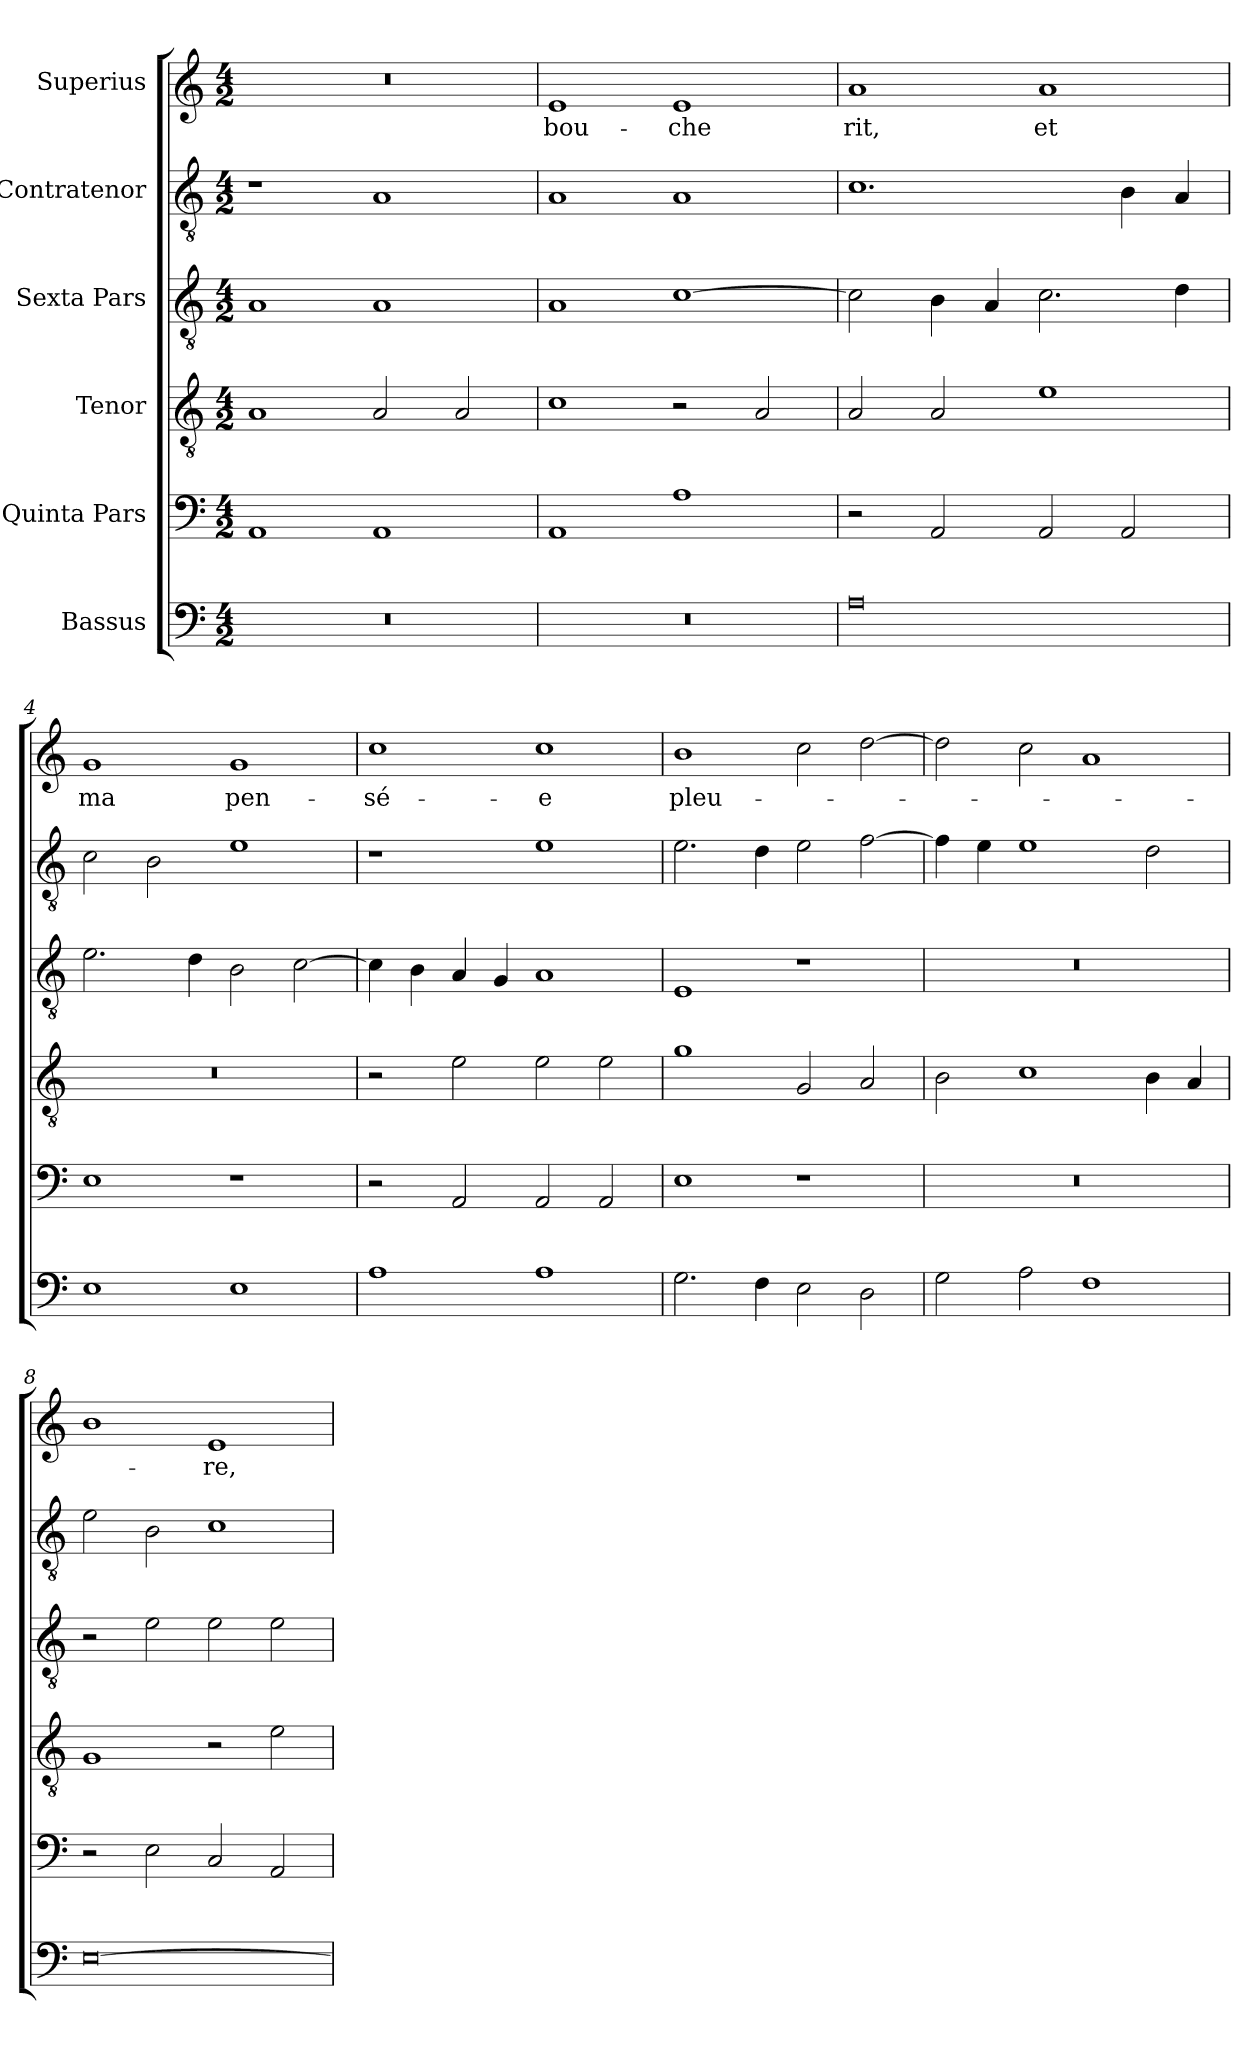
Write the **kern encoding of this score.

**kern	**kern	**kern	**kern	**kern	**kern	**text
*part6	*part5	*part4	*part3	*part2	*part1	*part1
*staff6	*staff5	*staff4	*staff3	*staff2	*staff1	*staff1
*I"Bassus	*I"Quinta Pars	*I"Tenor	*I"Sexta Pars	*I"Contratenor	*I"Superius	*
*clefF4	*clefF4	*clefGv2	*clefGv2	*clefGv2	*clefG2	*
*k[]	*k[]	*k[]	*k[]	*k[]	*k[]	*
*C:	*C:	*C:	*C:	*C:	*C:	*
*M4/2	*M4/2	*M4/2	*M4/2	*M4/2	*M4/2	*
=1	=1	=1	=1	=1	=1	=1
0r	1AA	1A	1A	1r	0r	.
.	1AA	2A/	1A	1A	.	.
.	.	2A/	.	.	.	.
=2	=2	=2	=2	=2	=2	=2
0r	1AA	1c	1A	1A	1e	bou-
.	1A	2r	[1c	1A	1e	-che
.	.	2A/	.	.	.	.
=3	=3	=3	=3	=3	=3	=3
0A	2r	2A/	2c\]	1.c	1a	rit,
.	2AA/	2A/	4B\	.	.	.
.	.	.	4A/	.	.	.
.	2AA/	1e	2.c\	.	1a	et
.	2AA/	.	.	4B\	.	.
.	.	.	4d\	4A/	.	.
=4	=4	=4	=4	=4	=4	=4
1E	1E	0r	2.e\	2c\	1g	ma
.	.	.	.	2B\	.	.
.	.	.	4d\	.	.	.
1E	1r	.	2B\	1e	1g	pen-
.	.	.	[2c\	.	.	.
=5	=5	=5	=5	=5	=5	=5
1A	2r	2r	4c\]	1r	1cc	-sé-
.	.	.	4B\	.	.	.
.	2AA/	2e\	4A/	.	.	.
.	.	.	4G/	.	.	.
1A	2AA/	2e\	1A	1e	1cc	-e
.	2AA/	2e\	.	.	.	.
=6	=6	=6	=6	=6	=6	=6
2.G\	1E	1g	1E	2.e\	1b	pleu-
4F\	.	.	.	4d\	.	.
2E\	1r	2G/	1r	2e\	2cc\	.
2D\	.	2A/	.	[2f\	[2dd\	.
=7	=7	=7	=7	=7	=7	=7
2G\	0r	2B\	0r	4f\]	2dd\]	.
.	.	.	.	4e\	.	.
2A\	.	1c	.	1e	2cc\	.
1F	.	.	.	.	1a	.
.	.	4B\	.	2d\	.	.
.	.	4A/	.	.	.	.
=8	=8	=8	=8	=8	=8	=8
[0E	2r	1G	2r	2e\	1b	.
.	2E\	.	2e\	2B\	.	.
.	2C/	2r	2e\	1c	1e	-re,
.	2AA/	2e\	2e\	.	.	.
=	=	=	=	=	=	=
*-	*-	*-	*-	*-	*-	*-
